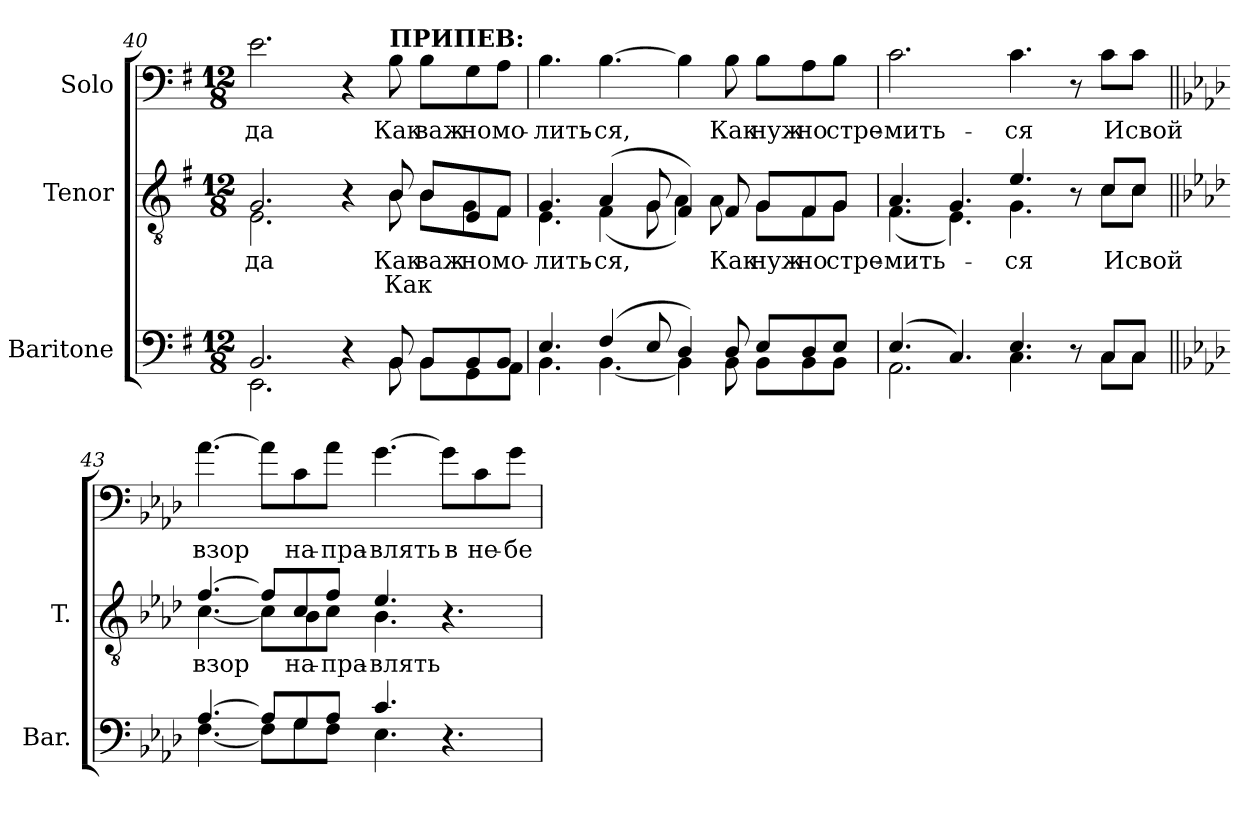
**kern	**kern	**text	**text	**kern	**text
*part3	*part2	*part2	*part2	*part1	*part1
*staff3	*staff2	*staff2	*staff2	*staff1	*staff1
*I"Baritone	*I"Tenor	*	*	*I"Solo	*
*I'Bar.	*I'T.	*	*	*	*
!!LO:LB:g=z
*clefF4	*clefGv2	*	*	*clefF4	*
*	*ITrd7c12	*	*	*	*
*k[f#]	*k[f#]	*	*	*k[f#]	*
*e:	*e:	*	*	*e:	*
*M12/8	*M12/8	*	*	*M12/8	*
=40	=40	=40	=40	=40	=40
*^	*	*	*	*	*
!	!	!	!LO:LY:b:color=#000000	!	!	!
*	*	*^	*	*	*	*
!	!	!	!	!	!	!	!LO:LY:b:color=#000000
2.BBi/	2.EEi\	2.GGi/	2.EEi\	-да	.	2.ei\	-да
4r	4ryy	4r	4ryy	.	.	4r	.
!	!	!	!	!LO:LY:b:color=#000000	!LO:LY:b:color=#000000	!	!
!	!	!	!	!	!	!LO:TX:a:B:t=ПРИПЕВ&colon;	!
!	!	!	!	!	!	!	!LO:LY:b:color=#000000
8BBi/	8BBi\	8BBi/	8BBi\	Как	Как	8Bi\	Как
!	!	!	!	!LO:LY:b:color=#000000	!	!	!
!	!	!	!	!	!	!	!LO:LY:b:color=#000000
8BBi/L	8BBi\L	8BBi/L	8BBi\L	важ-	.	8Bi\L	важ-
!	!	!	!	!LO:LY:b:color=#000000	!	!	!
!	!	!	!	!	!	!	!LO:LY:b:color=#000000
8BBi/	8GGi\	8EEi/	8GGi\	-но	.	8Gi\	-но
!	!	!	!	!LO:LY:b:color=#000000	!	!	!
!	!	!	!	!	!	!	!LO:LY:b:color=#000000
8BBi/J	8AAi\J	8FF#i/J	8FF#i\J	мо-	.	8Ai\J	мо-
=41	=41	=41	=41	=41	=41	=41	=41
!	!	!	!	!LO:LY:b:color=#000000	!	!	!
!	!	!	!	!	!	!	!LO:LY:b:color=#000000
4.Ei/	4.BBi\	4.GGi/	4.EEi\	-лить-	.	4.Bi\	-лить-
!	!	!	!	!LO:LY:b:color=#000000	!	!	!
!	!	!	!	!	!	!	!LO:LY:b:color=#000000
(4F#i/	[<4.BBi\	(4AAi/	(4FF#i\	-ся,	.	[>4.Bi\	-ся,
8Ei/	.	8GGi/	8GGi\	.	.	.	.
4Di/)	4BBi\]	4FF#i/)	4AAi\)	.	.	4Bi\]	.
!	!	!	!	!LO:LY:b:color=#000000	!	!	!
!	!	!	!	!	!	!	!LO:LY:b:color=#000000
8Di/	8BBi\	8FF#i/	8AAi\	Как	.	8Bi\	Как
!	!	!	!	!LO:LY:b:color=#000000	!	!	!
!	!	!	!	!	!	!	!LO:LY:b:color=#000000
8Ei/L	8BBi\L	8GGi/L	8GGi\L	нуж-	.	8Bi\L	нуж-
!	!	!	!	!LO:LY:b:color=#000000	!	!	!
!	!	!	!	!	!	!	!LO:LY:b:color=#000000
8Di/	8BBi\	8FF#i/	8FF#i\	-но	.	8Ai\	-но
!	!	!	!	!LO:LY:b:color=#000000	!	!	!
!	!	!	!	!	!	!	!LO:LY:b:color=#000000
8Ei/J	8BBi\J	8GGi/J	8GGi\J	стре-	.	8Bi\J	стре-
!!LO:LB:g=z
=42	=42	=42	=42	=42	=42	=42	=42
!	!	!	!	!LO:LY:b:color=#000000	!	!	!
!	!	!	!	!	!	!	!LO:LY:b:color=#000000
(4.Ei/	2.AAi\	4.AAi/	(4.FF#i\	-мить-	.	2.ci\	-мить-
4.Ci/)	.	4.GGi/	4.EEi\)	.	.	.	.
!	!	!	!	!LO:LY:b:color=#000000	!	!	!
!	!	!	!	!	!	!	!LO:LY:b:color=#000000
4.Ei/	4.Ci\	4.Ei/	4.GGi\	-ся	.	4.ci\	-ся
8r	8ryy	8r	8ryy	.	.	8r	.
!	!	!	!	!LO:LY:b:color=#000000	!	!	!
!	!	!	!	!	!	!	!LO:LY:b:color=#000000
8Ci/L	8Ci\L	8Ci/L	8Ci\L	И	.	8ci\L	И
!	!	!	!	!LO:LY:b:color=#000000	!	!	!
!	!	!	!	!	!	!	!LO:LY:b:color=#000000
8Ci/J	8Ci\J	8Ci/J	8Ci\J	свой	.	8ci\J	свой
=43||	=43||	=43||	=43||	=43||	=43||	=43||	=43||
*k[b-e-a-d-]	*	*k[b-e-a-d-]	*	*	*	*k[b-e-a-d-]	*
*f:	*	*f:	*	*	*	*f:	*
!	!	!	!	!LO:LY:b:color=#000000	!	!	!
!	!	!	!	!	!	!	!LO:LY:b:color=#000000
[>4.A-i/	[<4.Fi\	[>4.Fi/	[<4.Ci\	взор	.	[>4.a-i\	взор
8A-i/L]	8Fi\L]	8Fi/L]	8Ci\L]	.	.	8a-i\L]	.
!	!	!	!	!LO:LY:b:color=#000000	!	!	!
!	!	!	!	!	!	!	!LO:LY:b:color=#000000
8Gi/	8Gi\	8Ci/	8BB-i\	на-	.	8ci\	на-
!	!	!	!	!LO:LY:b:color=#000000	!	!	!
!	!	!	!	!	!	!	!LO:LY:b:color=#000000
8A-i/J	8Fi\J	8Fi/J	8Ci\J	-пра-	.	8a-i\J	-пра-
!	!	!	!	!LO:LY:b:color=#000000	!	!	!
!	!	!	!	!	!	!	!LO:LY:b:color=#000000
4.ci/	4.E-i\	4.E-i/	4.BB-i\	-влять	.	[>4.gi\	-влять
!	!	!	!	!	!	!	!LO:LY:b:color=#000000
4.r	4.ryy	4.r	4.ryy	.	.	8gi\L]	в
!	!	!	!	!	!	!	!LO:LY:b:color=#000000
.	.	.	.	.	.	8ci\	не-
!	!	!	!	!	!	!	!LO:LY:b:color=#000000
.	.	.	.	.	.	8gi\J	-бе-
*v	*v	*	*	*	*	*	*
*	*v	*v	*	*	*	*
=	=	=	=	=	=
*-	*-	*-	*-	*-	*-
